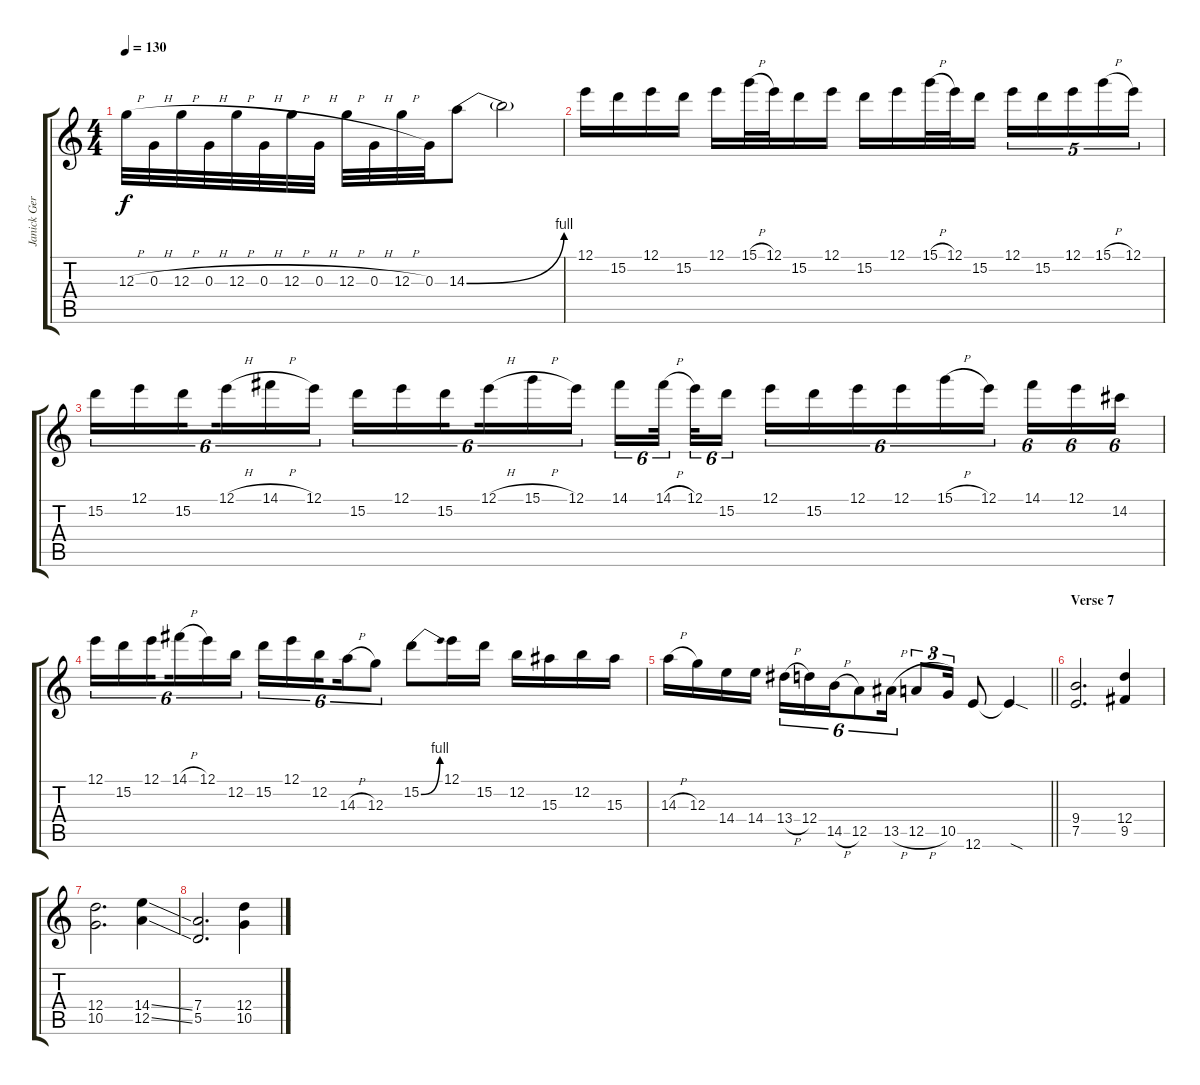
\track ("Janick Gers" "Janick Ger") {instrument overdrivenguitar}
\staff {score tabs}
\tuning (E4 B3 G3 D3 A2 E2) {hide}
\ts (4 4)
\tempo 130
\clef g2
\ks c
12.3{h}.32{dy f} 0.3{h}.32 12.3{h}.32 0.3{h}.32 12.3{h}.32 0.3{h}.32 12.3{h}.32 0.3{h}.32 12.3{h}.32 0.3{h}.32 12.3{h}.32 0.3.32 14.3{be (bend 0 0 60 4)}.8 14.3{t}.2 |
12.1.16 15.2.16 12.1.16 15.2.16 12.1.16 15.1{h}.32 12.1.32 15.2.16 12.1.16 15.2.16 12.1.16 15.1{h}.32 12.1.32 15.2.16 12.1.16{tu (5 4)} 15.2.16{tu (5 4)} 12.1.16{tu (5 4)} 15.1{h}.16{tu (5 4)} 12.1.16{tu (5 4)} |
15.2.16{tu (6 4)} 12.1.16{tu (6 4)} 15.2.16{tu (6 4) beam splitsecondary} 12.1{h}.16{tu (6 4)} 14.1{h}.16{tu (6 4)} 12.1.16{tu (6 4)} 15.2.16{tu (6 4)} 12.1.16{tu (6 4)} 15.2.16{tu (6 4) beam splitsecondary} 12.1{h}.16{tu (6 4)} 15.1{h}.16{tu (6 4)} 12.1.16{tu (6 4)} 14.1.16{tu (6 4)} 14.1{h}.32{tu (6 4) beam splitsecondary} 12.1.32{tu (6 4)} 15.2.16{tu (6 4) beam splitsecondary} 12.1.16{tu (6 4)} 15.2.16{tu (6 4)} 12.1.16{tu (6 4)} 12.1.16{tu (6 4)} 15.1{h}.16{tu (6 4)} 12.1.16{tu (6 4) beam splitsecondary} 14.1.16{tu (6 4)} 12.1.16{tu (6 4)} 14.2.16{tu (6 4)} |
12.1.16{tu (6 4)} 15.2.16{tu (6 4)} 12.1.16{tu (6 4) beam splitsecondary} 14.1{h}.16{tu (6 4)} 12.1.16{tu (6 4)} 12.2.16{tu (6 4)} 15.2.16{tu (6 4)} 12.1.16{tu (6 4)} 12.2.16{tu (6 4) beam splitsecondary} 14.3{h}.16{tu (6 4)} 12.3.8{tu (6 4)} 15.2{be (bend 0 0 60 4)}.8 12.1.16 15.2.16 12.2.16 15.3.16 12.2.16 15.3.16 |
\barLineRight lightlight
14.3{h}.16 12.3.16 14.4.16 14.4.16 13.4{h}.16{tu (6 4)} 12.4.16{tu (6 4)} 14.5{h}.16{tu (6 4)} 12.5.8{tu (6 4)} 13.5{h}.16{tu (6 4)} 12.5{h}.8{tu (3 2)} 10.5.16{tu (3 2)} 12.6.8 12.6{sod t}.4 |
\section ("" "Verse 7")
(9.4 7.5).2{d volume 11 balance 16 instrument overdrivenguitar} (12.4 9.5).4 |
(12.4 10.5).2{d} (14.4{ss} 12.5{ss}).4 |
(7.4 5.5).2{d} (12.4 10.5).4
